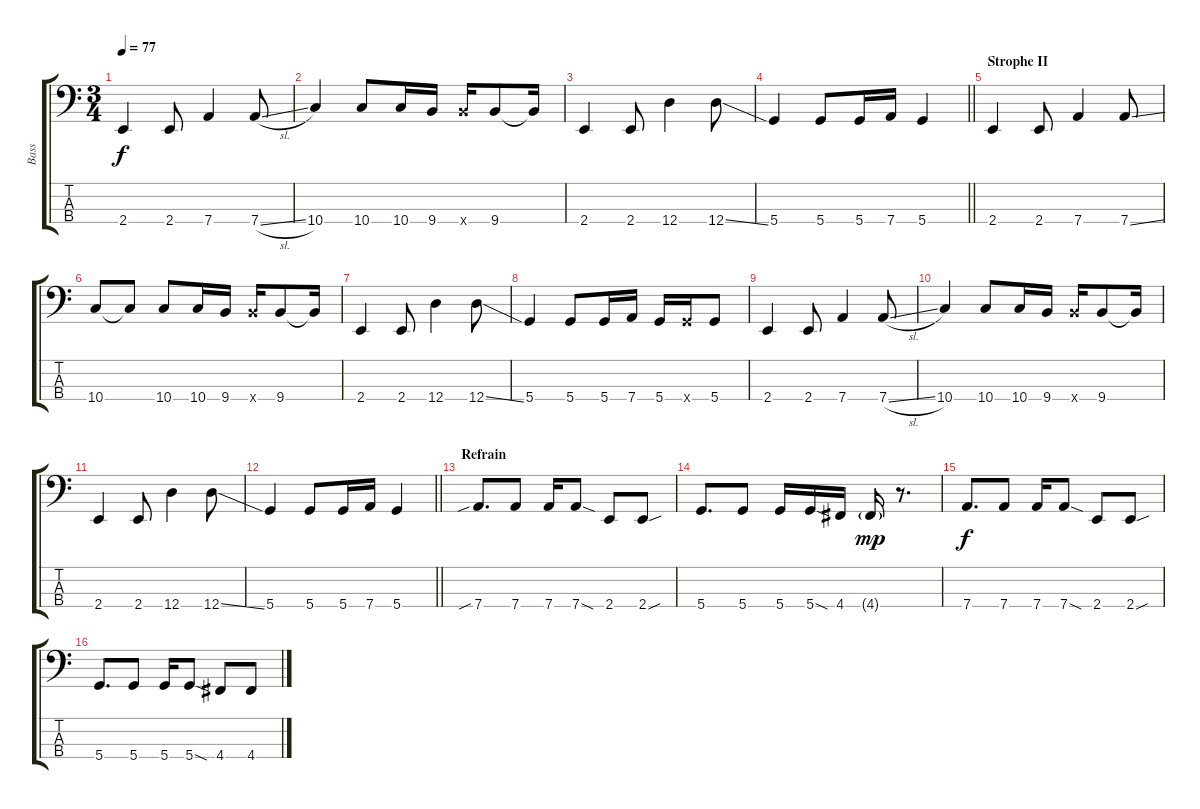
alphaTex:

\track ("Bass" "Bass") {instrument electricbassfinger}
\staff {score tabs}
\tuning (G2 D2 A1 D1) {hide}
\ts (3 4)
\tempo 77
\clef f4
\ks c
2.4.4{dy f} 2.4.8 7.4.4 7.4{sl}.8 |
10.4.4 10.4.8 10.4.16 9.4.16 9.4{x}.16 9.4.8 9.4{t}.16 |
2.4.4 2.4.8 12.4.4 12.4{ss}.8 |
\barLineRight lightlight
5.4.4 5.4.8 5.4.16 7.4.16 5.4.4 |
\section ("" "Strophe II")
2.4.4 2.4.8 7.4.4 7.4{ss}.8 |
10.4.8 10.4{t}.8 10.4.8 10.4.16 9.4.16 9.4{x}.16 9.4.8 9.4{t}.16 |
2.4.4 2.4.8 12.4.4 12.4{ss}.8 |
5.4.4 5.4.8 5.4.16 7.4.16 5.4.16 5.4{x}.16 5.4.8 |
2.4.4 2.4.8 7.4.4 7.4{sl}.8 |
10.4.4 10.4.8 10.4.16 9.4.16 9.4{x}.16 9.4.8 9.4{t}.16 |
2.4.4 2.4.8 12.4.4 12.4{ss}.8 |
\barLineRight lightlight
5.4.4 5.4.8 5.4.16 7.4.16 5.4.4 |
\section ("" "Refrain")
7.4{sib}.8{d} 7.4.8 7.4.16 7.4{sod}.8 2.4.8 2.4{sou}.8 |
5.4.8{d} 5.4.8 5.4.16 5.4{sod}.16 4.4.16 4.4{g}.16{dy mp} r.8{d} |
7.4.8{d dy f} 7.4.8 7.4.16 7.4{sod}.8 2.4.8 2.4{sou}.8 |
5.4.8{d} 5.4.8 5.4.16 5.4{sod}.8 4.4.8 4.4.8
